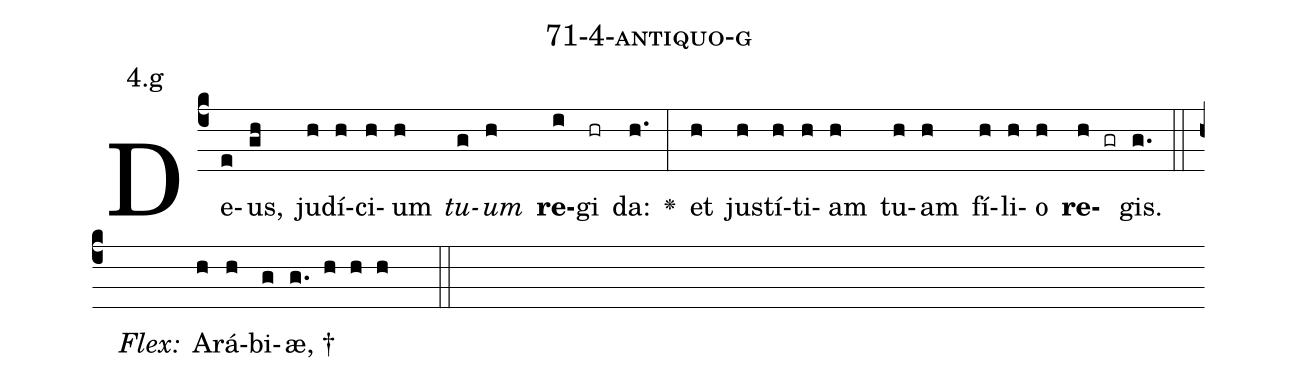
name: 71-4-antiquo-g;
annotation: 4.g;
%%
(c4)De(e)us,(gh) ju(h)dí(h)ci(h)um(h) <i>tu</i>(g)<i>um</i>(h) <b>re</b>(i)gi(hr) da:(h.) <v>\greheightstar</v>(:) et(h) jus(h)tí(h)ti(h)am(h) tu(h)am(h) fí(h)li(h)o(h) <b>re</b>(h gr)gis.(g.) (::)
<i>Flex:</i>()  A(h)rá(h)bi(g)æ, †(g. h h h  ::)

%E(h) u(h) o(h) u(h) a(h) e.(g.) (::)
